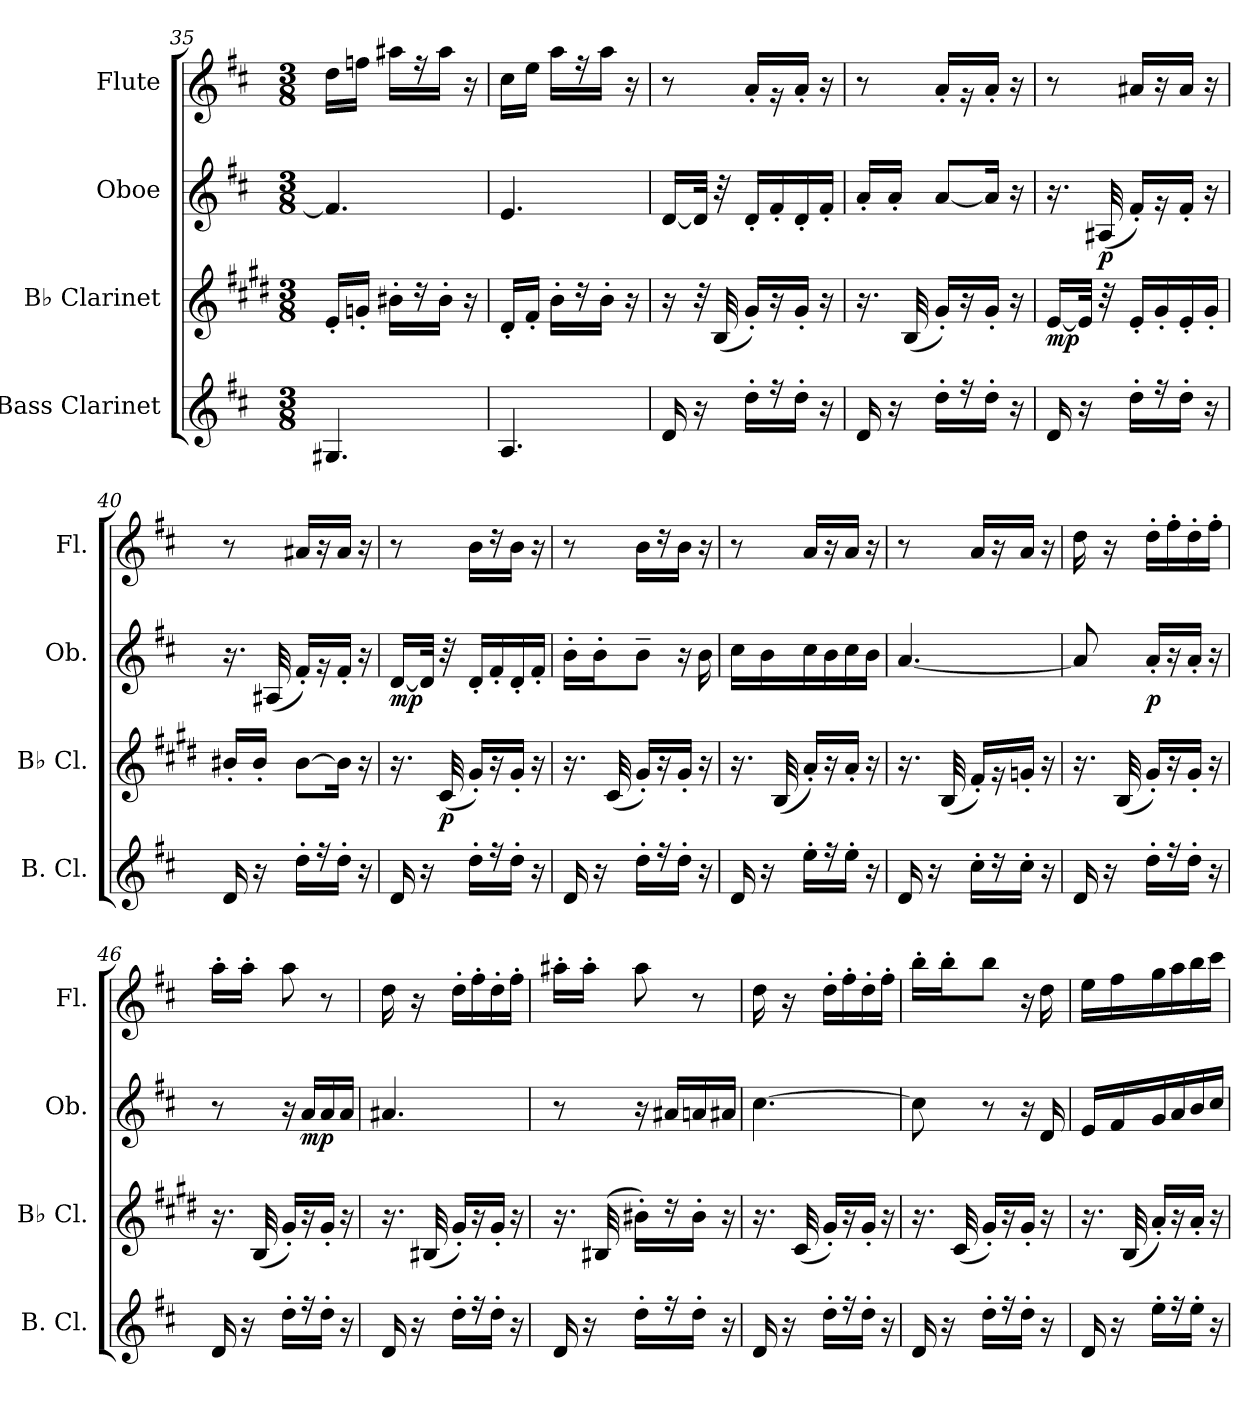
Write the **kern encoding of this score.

**kern	**kern	**dynam	**kern	**dynam	**kern
*part4	*part3	*part3	*part2	*part2	*part1
*staff4	*staff3	*staff3	*staff2	*staff2	*staff1
*I"Bass Clarinet	*I"B♭ Clarinet	*	*I"Oboe	*	*I"Flute
*I'B. Cl.	*I'B♭ Cl.	*	*I'Ob.	*	*I'Fl.
!!LO:PB:g=z
*clefG2	*clefG2	*	*clefG2	*	*clefG2
*ITrd8c14	*ITrd1c2	*	*	*	*
*k[f#c#]	*k[f#c#]	*	*k[f#c#]	*	*k[f#c#]
*M3/8	*M3/8	*	*M3/8	*	*M3/8
=35	=35	=35	=35	=35	=35
4.GG#X/	16d'/LL	.	4.f/]	.	16dd\LL
.	16fn'/JJ	.	.	.	16ffn\JJ
.	16a#X'\LL	.	.	.	16aa#X\LL
.	16r	.	.	.	16rff
.	16a#'\JJ	.	.	.	16aa#\JJ
.	16r	.	.	.	16r
=36	=36	=36	=36	=36	=36
4.AA/	16c#'/LL	.	4.e/	.	16cc#\LL
.	16e'/JJ	.	.	.	16ee\JJ
.	16a'\LL	.	.	.	16aa\LL
.	16r	.	.	.	16rff
.	16a'\JJ	.	.	.	16aa\JJ
.	16r	.	.	.	16r
=37	=37	=37	=37	=37	=37
16D/	16r	.	[16d/LL	.	8r
16r	32r	.	32d/JJk]	.	.
.	(<32A/	.	32r	.	.
16d'\LL	16f#'/LL)	.	16d'/LL	.	16a'/LL
16r	16r	.	16f#'/	.	16rg
16d'\JJ	16f#'/JJ	.	16d'/	.	16a'/JJ
16r	16r	.	16f#'/JJ	.	16r
=38	=38	=38	=38	=38	=38
16D/	16.r	.	16a'/LL	.	8r
16r	.	.	16a'/JJ	.	.
.	(<32A/	.	.	.	.
16d'\LL	16f#'/LL)	.	[8a/L	.	16a'/LL
16r	16r	.	.	.	16rg
16d'\JJ	16f#'/JJ	.	16a/Jk]	.	16a'/JJ
16r	16r	.	16r	.	16r
=39	=39	=39	=39	=39	=39
!	!	!LO:DY:b	!	!	!
16D/	[16d/LL	mp	16.r	.	8r
16r	32d/JJk]	.	.	.	.
!	!	!	!	!LO:DY:b	!
.	32r	.	(<32A#X/	p	.
16d'\LL	16d'/LL	.	16f#'/LL)	.	16a#X/LL
16r	16f#'/	.	16r	.	16r
16d'\JJ	16d'/	.	16f#'/JJ	.	16a#/JJ
16r	16f#'/JJ	.	16r	.	16r
!!LO:LB:g=z
=40	=40	=40	=40	=40	=40
16D/	16a#X'/LL	.	16.r	.	8r
16r	16a#'/JJ	.	.	.	.
.	.	.	(<32A#X/	.	.
16d'\LL	[8a#\L	.	16f#'/LL)	.	16a#X/LL
16r	.	.	16r	.	16r
16d'\JJ	16a#\Jk]	.	16f#'/JJ	.	16a#/JJ
16r	16r	.	16r	.	16r
=41	=41	=41	=41	=41	=41
!	!	!	!	!LO:DY:b	!
16D/	16.r	.	[16d/LL	mp	8r
16r	.	.	32d/JJk]	.	.
!	!	!LO:DY:b	!	!	!
.	(<32B/	p	32r	.	.
16d'\LL	16f#'/LL)	.	16d'/LL	.	16b\LL
16r	16r	.	16f#'/	.	16r
16d'\JJ	16f#'/JJ	.	16d'/	.	16b\JJ
16r	16r	.	16f#'/JJ	.	16r
=42	=42	=42	=42	=42	=42
16D/	16.r	.	16b'\LL	.	8r
16r	.	.	16b'\J	.	.
.	(<32B/	.	.	.	.
16d'\LL	16f#'/LL)	.	8b~\J	.	16b\LL
16r	16r	.	.	.	16r
16d'\JJ	16f#'/JJ	.	16r	.	16b\JJ
16r	16r	.	16b\	.	16r
=43	=43	=43	=43	=43	=43
16D/	16.r	.	16cc#\LL	.	8r
16r	.	.	16b\	.	.
.	(<32A/	.	.	.	.
16e'\LL	16g'/LL)	.	16cc#\	.	16a/LL
16r	16r	.	16b\	.	16r
16e'\JJ	16g'/JJ	.	16cc#\	.	16a/JJ
16r	16r	.	16b\JJ	.	16r
=44	=44	=44	=44	=44	=44
16D/	16.r	.	[4.a/	.	8r
16r	.	.	.	.	.
.	(<32A/	.	.	.	.
16c#'\LL	16e'/LL)	.	.	.	16a/LL
16r	16r	.	.	.	16r
16c#'\JJ	16fn'/JJ	.	.	.	16a/JJ
16r	16r	.	.	.	16r
!!LO:LB:g=z
=45	=45	=45	=45	=45	=45
16D/	16.r	.	8a/]	.	16dd\
16r	.	.	.	.	16r
.	(<32A/	.	.	.	.
!	!	!	!	!LO:DY:b	!
16d'\LL	16f#'/LL)	.	16a'/LL	p	16dd'\LL
16r	16r	.	16r	.	16ff#'\
16d'\JJ	16f#'/JJ	.	16a'/JJ	.	16dd'\
16r	16r	.	16r	.	16ff#'\JJ
=46	=46	=46	=46	=46	=46
16D/	16.r	.	8r	.	16aa'\LL
16r	.	.	.	.	16aa'\JJ
.	(<32A/	.	.	.	.
16d'\LL	16f#'/LL)	.	16r	.	8aa\
!	!	!	!	!LO:DY:b	!
16r	16r	.	16a/LL	mp	.
16d'\JJ	16f#'/JJ	.	16a/	.	8r
16r	16r	.	16a/JJ	.	.
=47	=47	=47	=47	=47	=47
16D/	16.r	.	4.a#X/	.	16dd\
16r	.	.	.	.	16r
.	(<32A#X/	.	.	.	.
16d'\LL	16f#'/LL)	.	.	.	16dd'\LL
16r	16r	.	.	.	16ff#'\
16d'\JJ	16f#'/JJ	.	.	.	16dd'\
16r	16r	.	.	.	16ff#'\JJ
=48	=48	=48	=48	=48	=48
16D/	16.r	.	8r	.	16aa#X'\LL
16r	.	.	.	.	16aa#'\JJ
.	(>32A#X/	.	.	.	.
16d'\LL	16a#X'\LL)	.	16r	.	8aa#\
16r	16r	.	16a#X/LL	.	.
16d'\JJ	16a#'\JJ	.	16an/	.	8r
16r	16r	.	16a#X/JJ	.	.
=49	=49	=49	=49	=49	=49
16D/	16.r	.	[4.cc#\	.	16dd\
16r	.	.	.	.	16r
.	(<32B/	.	.	.	.
16d'\LL	16f#'/LL)	.	.	.	16dd'\LL
16r	16r	.	.	.	16ff#'\
16d'\JJ	16f#'/JJ	.	.	.	16dd'\
16r	16r	.	.	.	16ff#'\JJ
!!LO:PB:g=z
=50	=50	=50	=50	=50	=50
16D/	16.r	.	8cc#\]	.	16bb'\LL
16r	.	.	.	.	16bb'\J
.	(<32B/	.	.	.	.
16d'\LL	16f#'/LL)	.	8r	.	8bb\J
16r	16r	.	.	.	.
16d'\JJ	16f#'/JJ	.	16r	.	16r
16r	16r	.	16d/	.	16dd\
=51	=51	=51	=51	=51	=51
16D/	16.r	.	16e/LL	.	16ee\LL
16r	.	.	16f#/	.	16ff#\
.	(<32A/	.	.	.	.
16e'\LL	16g'/LL)	.	16g/	.	16gg\
16r	16r	.	16a/	.	16aa\
16e'\JJ	16g'/JJ	.	16b/	.	16bb\
16r	16r	.	16cc#/JJ	.	16ccc#\JJ
=	=	=	=	=	=
*-	*-	*-	*-	*-	*-
